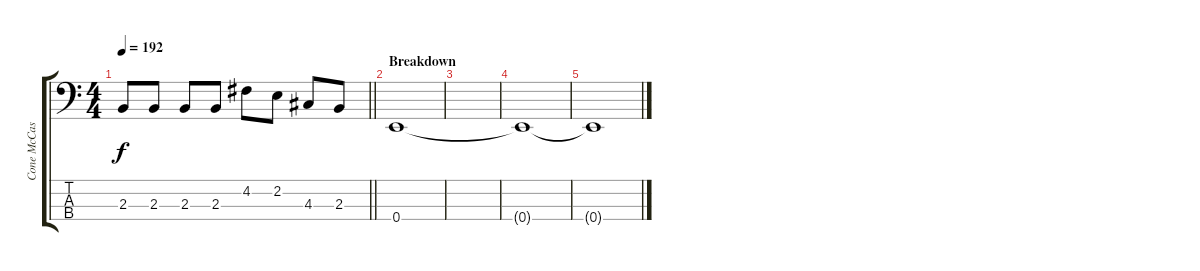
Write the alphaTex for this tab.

\track ("Cone McCaslin Bass" "Cone McCas") {instrument electricbassfinger}
\staff {score tabs}
\tuning (G2 D2 A1 E1) {hide}
\ts (4 4)
\tempo 192
\clef f4
\barLineRight lightlight
\ks c
2.3.8{dy f} 2.3.8 2.3.8 2.3.8 4.2.8 2.2.8 4.3.8 2.3.8 |
\section ("" "Breakdown")
0.4.1 |
|
0.4{t}.1 |
0.4{t}.1
